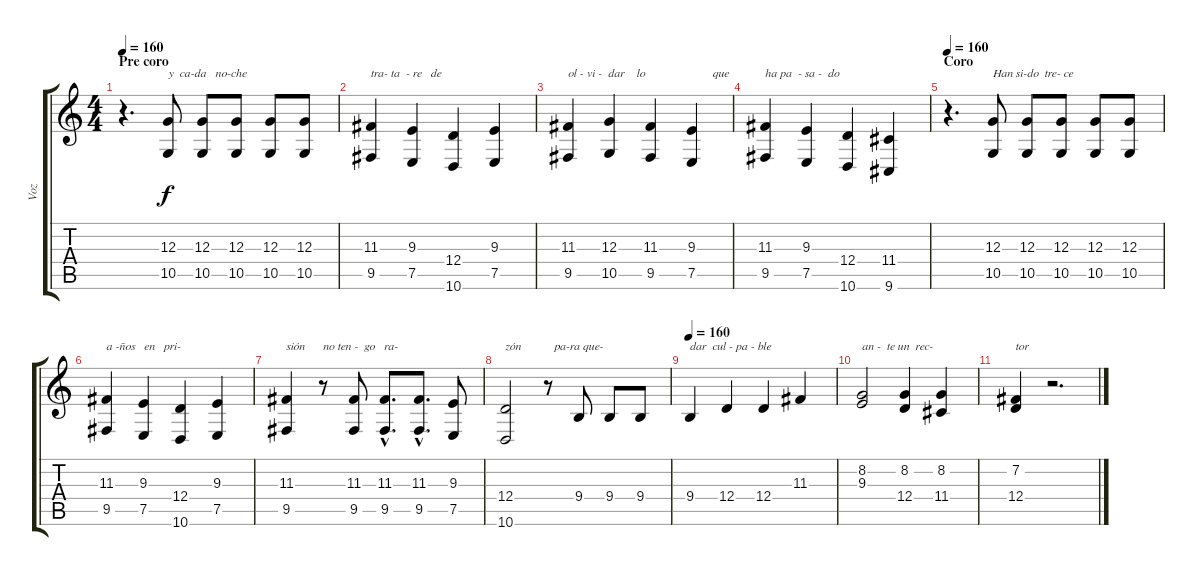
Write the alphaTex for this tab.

\track ("Voz" "Voz") {instrument lead3calliope}
\staff {score tabs}
\tuning (E4 B3 G3 D3 A2 E2) {hide}
\ts (4 4)
\section ("" "Pre coro")
\tempo 160
\clef g2
\ks c
r.4{d dy f} (12.3 10.5).8{txt "y  ca-da   no-che"} (12.3 10.5).8 (12.3 10.5).8 (12.3 10.5).8 (12.3 10.5).8 |
(11.3 9.5).4{txt "tra- ta  - re   de"} (9.3 7.5).4 (12.4 10.6).4 (9.3 7.5).4 |
(11.3 9.5).4{txt "ol - vi -  dar    lo"} (12.3 10.5).4 (11.3 9.5).4 (9.3 7.5).4{txt "       que"} |
(11.3 9.5).4{txt "ha pa  - sa -  do"} (9.3 7.5).4 (12.4 10.6).4 (11.4 9.6).4 |
\section ("" "Coro")
\tempo 160
r.4{d} (12.3 10.5).8{txt "Han si-do  tre- ce"} (12.3 10.5).8 (12.3 10.5).8 (12.3 10.5).8 (12.3 10.5).8 |
(11.3 9.5).4{txt "a -ños   en   pri-"} (9.3 7.5).4 (12.4 10.6).4 (9.3 7.5).4 |
(11.3 9.5).4{txt "sión      no ten -  go   ra-"} r.8 (11.3 9.5).8 (11.3{hac} 9.5{hac}).8{d} (11.3{hac} 9.5{hac}).8{d} (9.3 7.5).8 |
(12.4 10.6).2{txt "zón           pa-ra que-"} r.8 9.4.8 9.4.8 9.4.8 |
\tempo 160
9.4.4{txt "dar  cul - pa - ble"} 12.4.4 12.4.4 11.3.4 |
(8.2 9.3).2{txt "an -  te un  rec-"} (8.2 12.4).4 (8.2 11.4).4 |
(7.2 12.4).4{txt "tor"} r.2{d}
